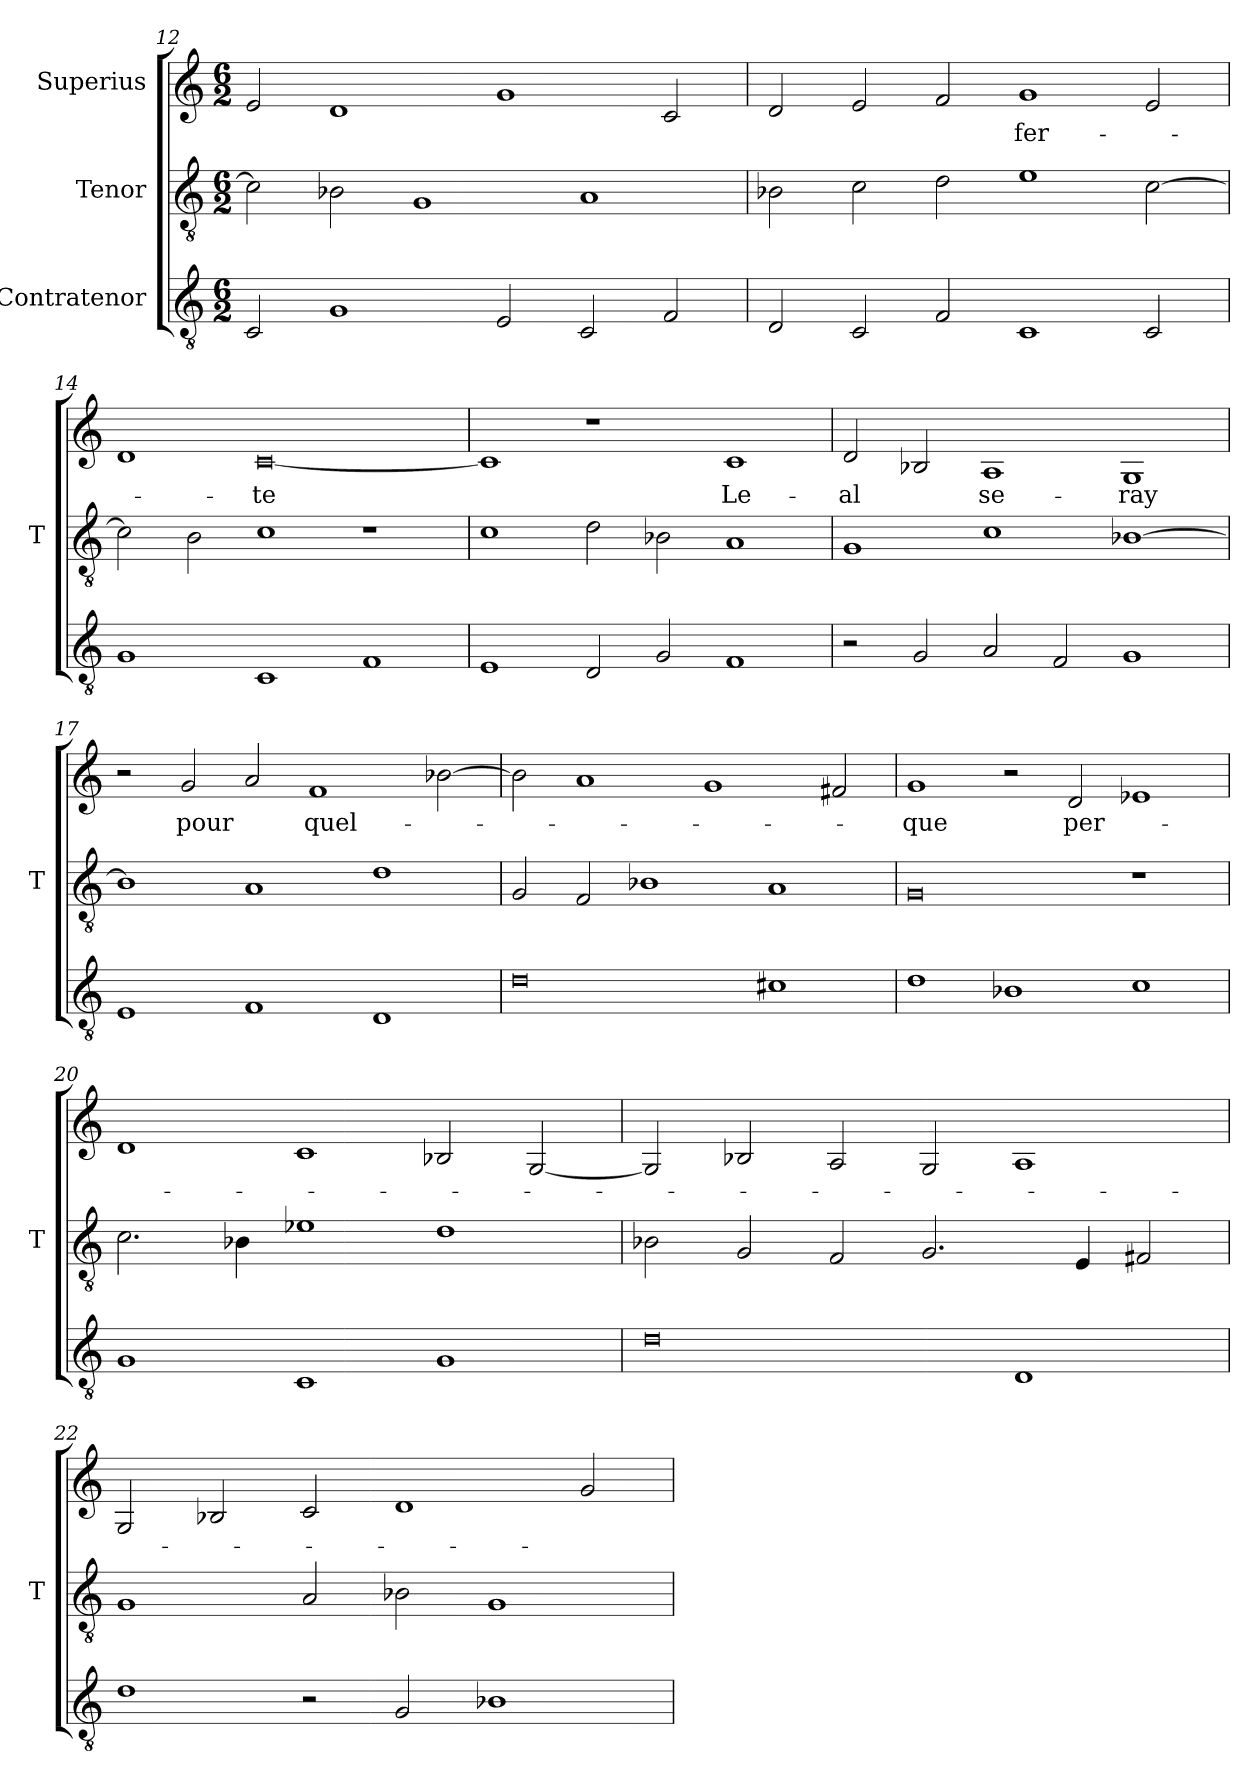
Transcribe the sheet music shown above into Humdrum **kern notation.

**kern	**kern	**kern	**text
*part3	*part2	*part1	*part1
*staff3	*staff2	*staff1	*staff1
*I"Contratenor	*I"Tenor	*I"Superius	*
*	*I'T	*	*
*clefGv2	*clefGv2	*clefG2	*
*M6/2	*M6/2	*M6/2	*
=12	=12	=12	=12
2C	2c]	2e	.
1G	2B-X	1d	.
.	1G	.	.
2E	.	1g	.
2C	1A	.	.
2F	.	2c	.
=13	=13	=13	=13
2D	2B-X	2d	.
2C	2c	2e	.
2F	2d	2f	.
1C	1e	1g	-fer-
2C	[2c	2e	.
=14	=14	=14	=14
1G	2c]	1d	.
.	2B	.	.
1C	1c	[0c	-te
1F	1r	.	.
=15	=15	=15	=15
1E	1c	1c]	.
2D	2d	1r	.
2G	2B-X	.	.
1F	1A	1c	Le-
=16	=16	=16	=16
2r	1G	2d	-al
2G	.	2B-X	.
2A	1c	1A	se-
2F	.	.	.
1G	[1B-X	1G	-ray
=17	=17	=17	=17
1E	1B-]	2r	.
.	.	2g	-pour
1F	1A	2a	.
.	.	1f	quel-
1D	1d	.	.
.	.	[2b-X	.
=18	=18	=18	=18
0d	2G	2b-]	.
.	2F	1a	.
.	1B-X	.	.
.	.	1g	.
1c#X	1A	.	.
.	.	2f#X	.
=19	=19	=19	=19
1d	0G	1g	-que
1B-X	.	2r	.
.	.	2d	per-
1c	1r	1e-X	.
=20	=20	=20	=20
1G	2.c	1d	.
.	4B-X	.	.
1C	1e-X	1c	.
1G	1d	2B-X	.
.	.	[2G	.
=21	=21	=21	=21
0d	2B-X	2G]	.
.	2G	2B-X	.
.	2F	2A	.
.	2.G	2G	.
1D	.	1A	.
.	4E	.	.
.	2F#X	.	.
=22	=22	=22	=22
1d	1G	2G	.
.	.	2B-X	.
2r	2A	2c	.
2G	2B-X	1d	.
1B-X	1G	.	.
.	.	2g	.
=	=	=	=
*-	*-	*-	*-
